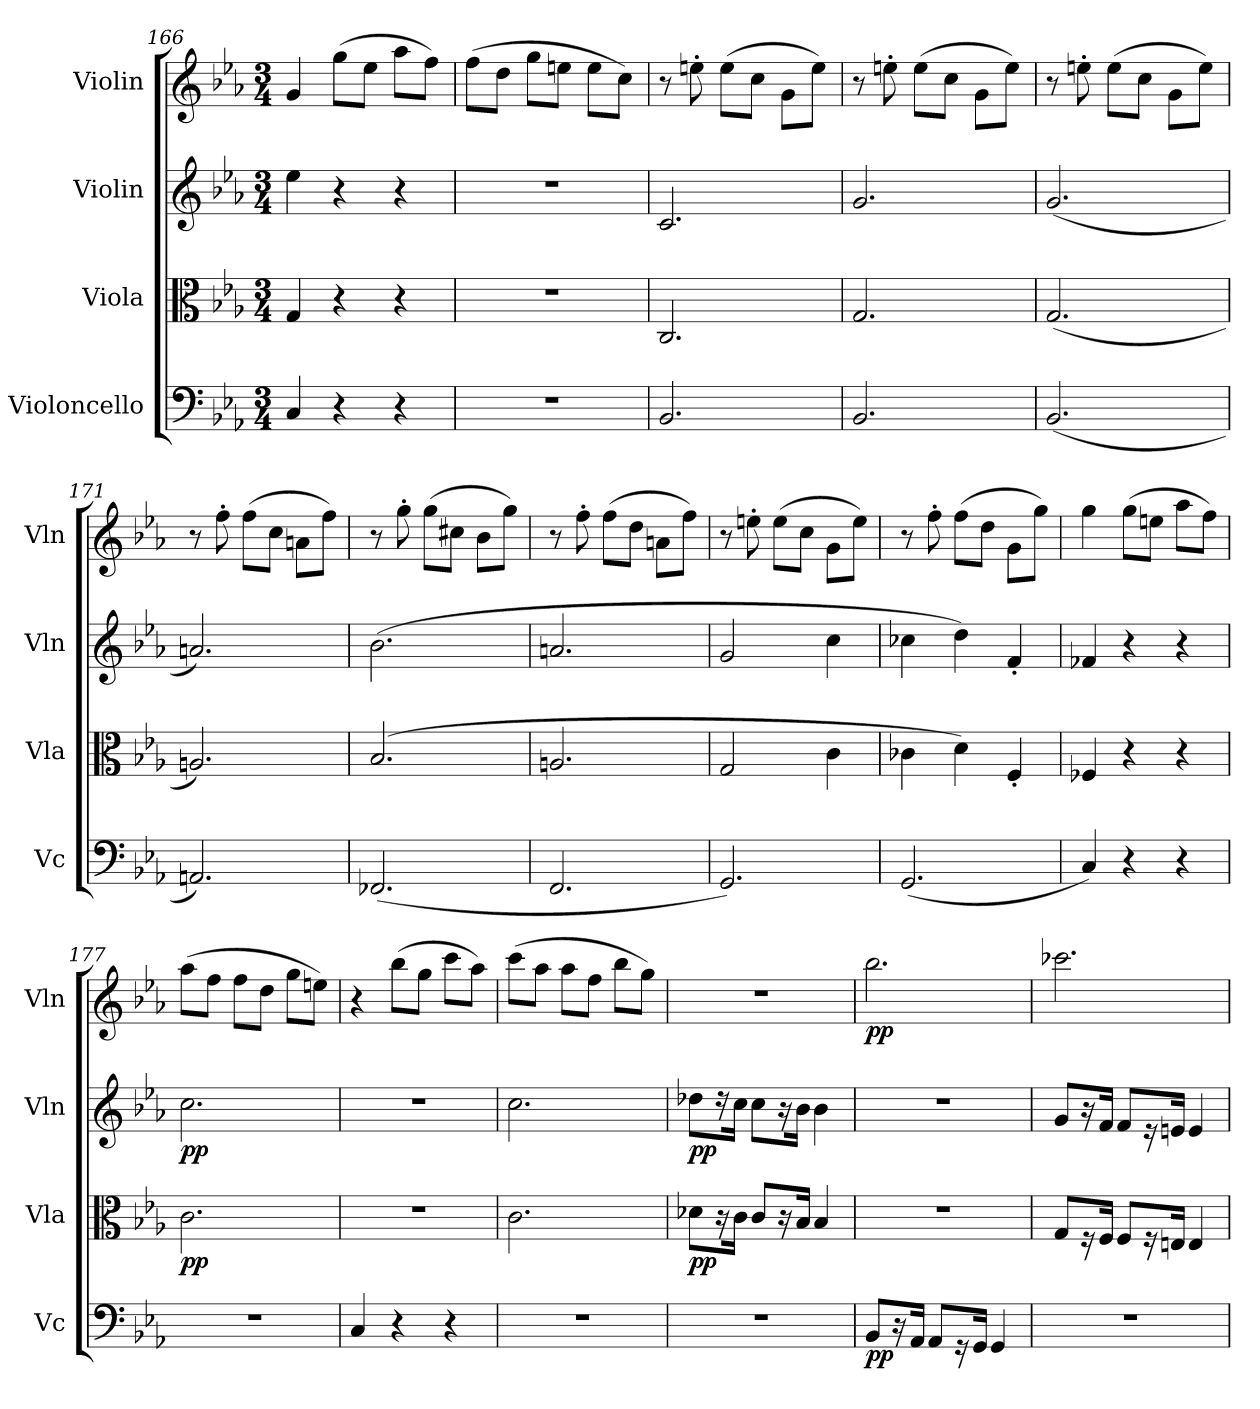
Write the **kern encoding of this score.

**kern	**dynam	**kern	**dynam	**kern	**dynam	**kern	**dynam
*part4	*part4	*part3	*part3	*part2	*part2	*part1	*part1
*staff4	*staff4	*staff3	*staff3	*staff2	*staff2	*staff1	*staff1
*I"Violoncello	*	*I"Viola	*	*I"Violin	*	*I"Violin	*
*I'Vc	*	*I'Vla	*	*I'Vln	*	*I'Vln	*
*clefF4	*	*clefC3	*	*clefG2	*	*clefG2	*
*k[b-e-a-]	*	*k[b-e-a-]	*	*k[b-e-a-]	*	*k[b-e-a-]	*
*M3/4	*	*M3/4	*	*M3/4	*	*M3/4	*
=166	=166	=166	=166	=166	=166	=166	=166
4C/	.	4G/	.	4ee-\	.	4g/	.
4r	.	4r	.	4r	.	(8gg\L	.
.	.	.	.	.	.	8ee-\J	.
4r	.	4r	.	4r	.	8aa-\L	.
.	.	.	.	.	.	8ff\J)	.
=167	=167	=167	=167	=167	=167	=167	=167
2.r	.	2.r	.	2.r	.	(8ff\L	.
.	.	.	.	.	.	8dd\J	.
.	.	.	.	.	.	8gg\L	.
.	.	.	.	.	.	8een\J	.
.	.	.	.	.	.	8ee\L	.
.	.	.	.	.	.	8cc\J)	.
=168	=168	=168	=168	=168	=168	=168	=168
2.BB-/	.	2.C/	.	2.c/	.	8r	.
.	.	.	.	.	.	8een'\	.
.	.	.	.	.	.	(8ee\L	.
.	.	.	.	.	.	8cc\J	.
.	.	.	.	.	.	8g\L	.
.	.	.	.	.	.	8ee\J)	.
=169	=169	=169	=169	=169	=169	=169	=169
2.BB-/	.	2.G/	.	2.g/	.	8r	.
.	.	.	.	.	.	8een'\	.
.	.	.	.	.	.	(8ee\L	.
.	.	.	.	.	.	8cc\J	.
.	.	.	.	.	.	8g\L	.
.	.	.	.	.	.	8ee\J)	.
=170	=170	=170	=170	=170	=170	=170	=170
(2.BB-/	.	(2.G/	.	(2.g/	.	8r	.
.	.	.	.	.	.	8een'\	.
.	.	.	.	.	.	(8ee\L	.
.	.	.	.	.	.	8cc\J	.
.	.	.	.	.	.	8g\L	.
.	.	.	.	.	.	8ee\J)	.
=171	=171	=171	=171	=171	=171	=171	=171
2.AAn/)	.	2.An/)	.	2.an/)	.	8r	.
.	.	.	.	.	.	8ff'\	.
.	.	.	.	.	.	(8ff\L	.
.	.	.	.	.	.	8cc\J	.
.	.	.	.	.	.	8an\L	.
.	.	.	.	.	.	8ff\J)	.
=172	=172	=172	=172	=172	=172	=172	=172
(2.FF-X/	.	(2.B-/	.	(2.b-\	.	8r	.
.	.	.	.	.	.	8gg'\	.
.	.	.	.	.	.	(8gg\L	.
.	.	.	.	.	.	8cc#X\J	.
.	.	.	.	.	.	8b-\L	.
.	.	.	.	.	.	8gg\J)	.
=173	=173	=173	=173	=173	=173	=173	=173
2.FF/	.	2.An/	.	2.an/	.	8r	.
.	.	.	.	.	.	8ff'\	.
.	.	.	.	.	.	(8ff\L	.
.	.	.	.	.	.	8dd\J	.
.	.	.	.	.	.	8an\L	.
.	.	.	.	.	.	8ff\J)	.
=174	=174	=174	=174	=174	=174	=174	=174
2.GG/)	.	2G/	.	2g/	.	8r	.
.	.	.	.	.	.	8een'\	.
.	.	.	.	.	.	(8ee\L	.
.	.	.	.	.	.	8cc\J	.
.	.	4c\	.	4cc\	.	8g\L	.
.	.	.	.	.	.	8ee\J)	.
=175	=175	=175	=175	=175	=175	=175	=175
(2.GG/	.	4c-X\	.	4cc-X\	.	8r	.
.	.	.	.	.	.	8ff'\	.
.	.	4d\)	.	4dd\)	.	(8ff\L	.
.	.	.	.	.	.	8dd\J	.
.	.	4F'/	.	4f'/	.	8g\L	.
.	.	.	.	.	.	8gg\J)	.
=176	=176	=176	=176	=176	=176	=176	=176
4C/)	.	4F-X/	.	4f-X/	.	4gg\	.
4r	.	4r	.	4r	.	(8gg\L	.
.	.	.	.	.	.	8een\J	.
4r	.	4r	.	4r	.	8aa-\L	.
.	.	.	.	.	.	8ff\J)	.
=177	=177	=177	=177	=177	=177	=177	=177
2.r	.	2.c\	pp	2.cc\	pp	(8aa-\L	.
.	.	.	.	.	.	8ff\J	.
.	.	.	.	.	.	8ff\L	.
.	.	.	.	.	.	8dd\J	.
.	.	.	.	.	.	8gg\L	.
.	.	.	.	.	.	8een\J)	.
=178	=178	=178	=178	=178	=178	=178	=178
4C/	.	2.r	.	2.r	.	4r	.
4r	.	.	.	.	.	(8bb-\L	.
.	.	.	.	.	.	8gg\J	.
4r	.	.	.	.	.	8ccc\L	.
.	.	.	.	.	.	8aa-\J)	.
=179	=179	=179	=179	=179	=179	=179	=179
2.r	.	2.c\	.	2.cc\	.	(8ccc\L	.
.	.	.	.	.	.	8aa-\J	.
.	.	.	.	.	.	8aa-\L	.
.	.	.	.	.	.	8ff\J	.
.	.	.	.	.	.	8bb-\L	.
.	.	.	.	.	.	8gg\J)	.
=180	=180	=180	=180	=180	=180	=180	=180
2.r	.	8d-X\L	pp	8dd-X\L	pp	2.r	.
.	.	16r	.	16r	.	.	.
.	.	16c\Jk	.	16cc\Jk	.	.	.
.	.	8c/L	.	8cc\L	.	.	.
.	.	16r	.	16r	.	.	.
.	.	16B-/Jk	.	16b-\Jk	.	.	.
.	.	4B-/	.	4b-\	.	.	.
=181	=181	=181	=181	=181	=181	=181	=181
8BB-/L	pp	2.r	.	2.r	.	2.bb-\	pp
16r	.	.	.	.	.	.	.
16AA-/Jk	.	.	.	.	.	.	.
8AA-/L	.	.	.	.	.	.	.
16r	.	.	.	.	.	.	.
16GG/Jk	.	.	.	.	.	.	.
4GG/	.	.	.	.	.	.	.
=182	=182	=182	=182	=182	=182	=182	=182
2.r	.	8G/L	.	8g/L	.	2.ccc-X\	.
.	.	16r	.	16r	.	.	.
.	.	16F/Jk	.	16f/Jk	.	.	.
.	.	8F/L	.	8f/L	.	.	.
.	.	16r	.	16r	.	.	.
.	.	16En/Jk	.	16en/Jk	.	.	.
.	.	4E/	.	4e/	.	.	.
=	=	=	=	=	=	=	=
*-	*-	*-	*-	*-	*-	*-	*-
